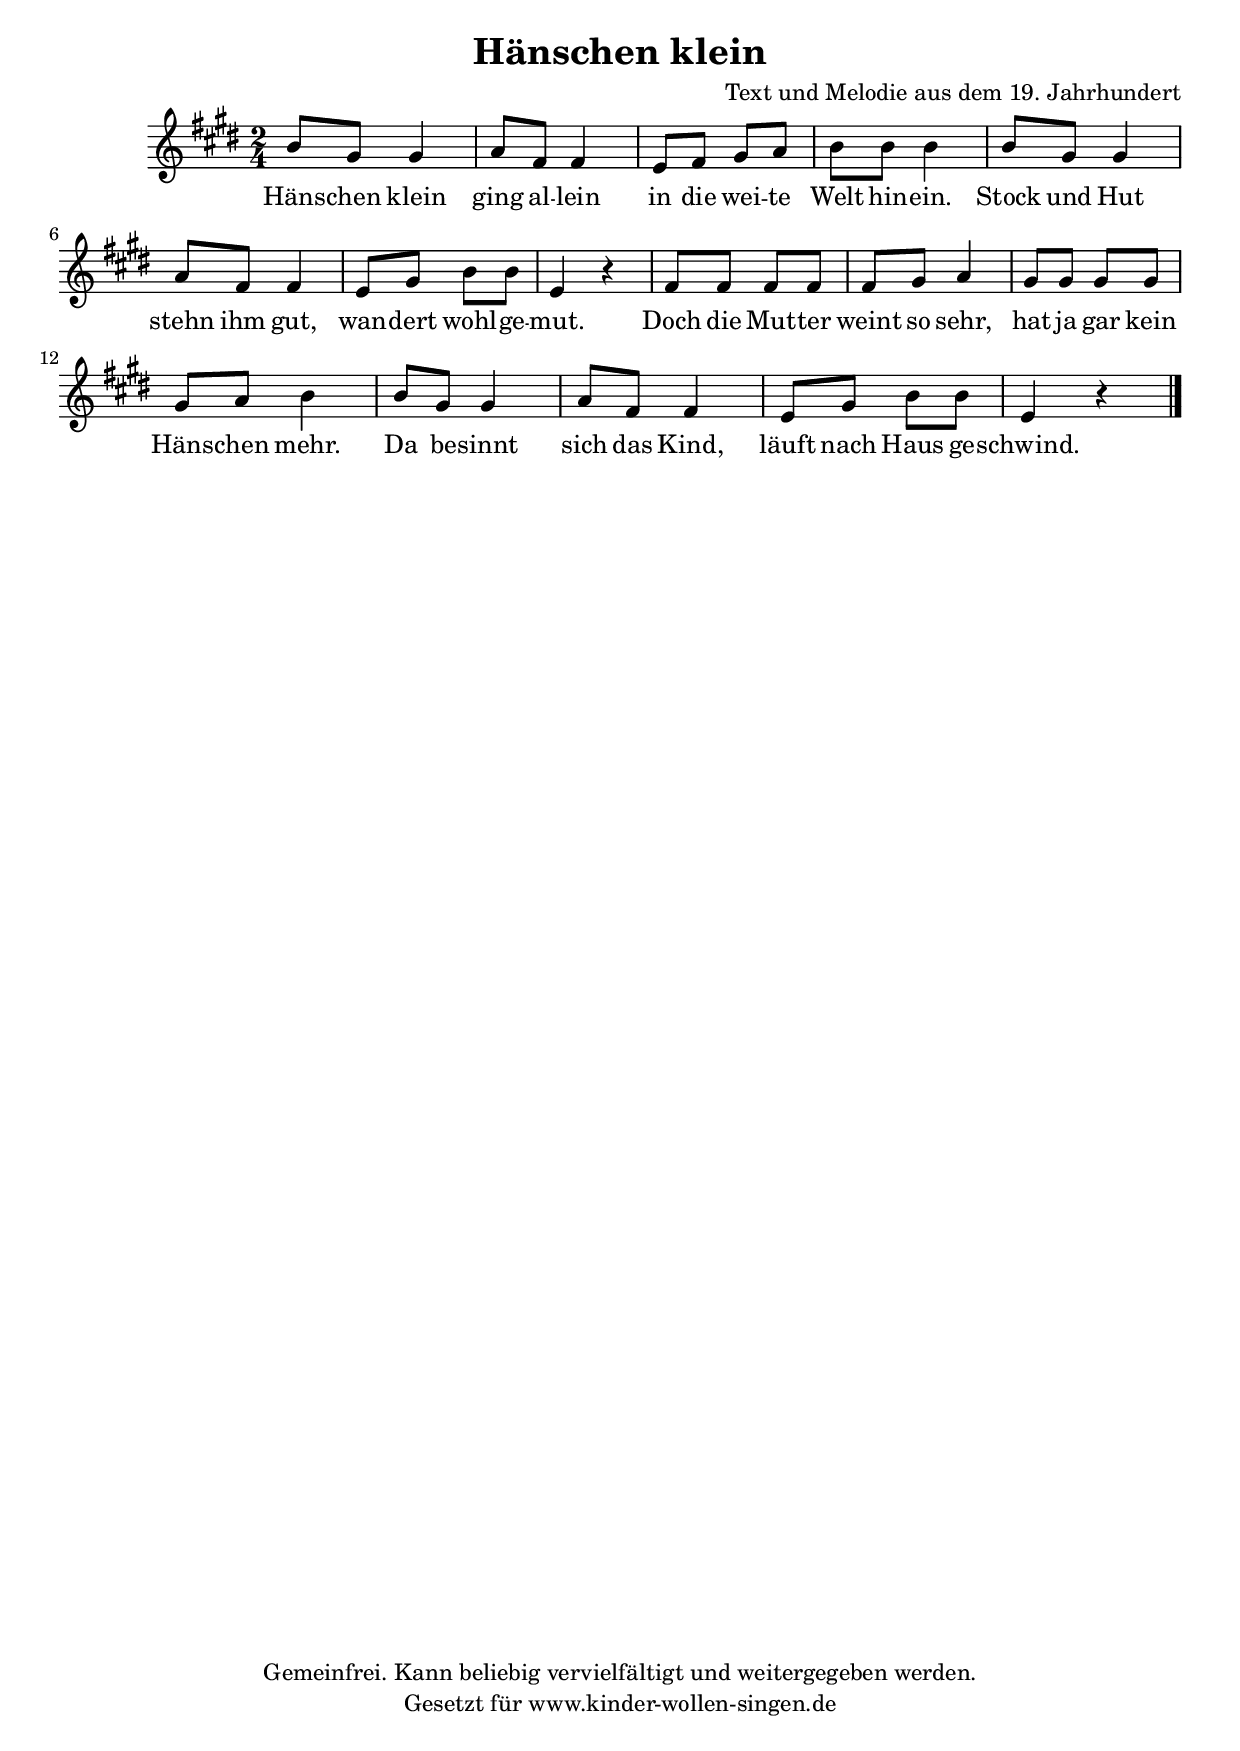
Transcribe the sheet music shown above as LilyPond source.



\header {
	title = "Hänschen klein"
	composer = "Text und Melodie aus dem 19. Jahrhundert"
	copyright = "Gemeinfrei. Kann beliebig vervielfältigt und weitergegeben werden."
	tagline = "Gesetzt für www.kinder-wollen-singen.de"
}

\version "2.12.3"


\score{

\new Voice {
	<<{
	\key e \major
	\time 2/4
	b'8 gis'8 gis'4 a'8 fis'8 fis'4
	e'8 fis'8 gis'8 a'8 b'8 b'8 b'4
	b'8 gis'8 gis'4 a'8 fis'8 fis'4
	e'8 gis'8 b'8 b'8 e'4 r4
	fis'8 fis'8 fis'8 fis'8 fis'8 gis'8 a'4
	gis'8 gis'8 gis'8 gis'8 gis'8 a'8 b'4
	b'8 gis'8 gis'4 a'8 fis'8 fis'4
	e'8 gis'8 b'8 b'8 e'4 r4
	\bar "|."
	}

	\addlyrics{
	Häns -- chen klein ging al -- lein
	in die wei -- te Welt hin -- ein.
	Stock und Hut stehn ihm gut,
	wan -- dert wohl -- ge -- mut.
	Doch die Mut -- ter weint so sehr,
	hat ja gar kein Häns -- chen mehr.
	Da be -- sinnt sich das Kind,
	läuft nach Haus ge -- schwind.
	}>>
}

}




